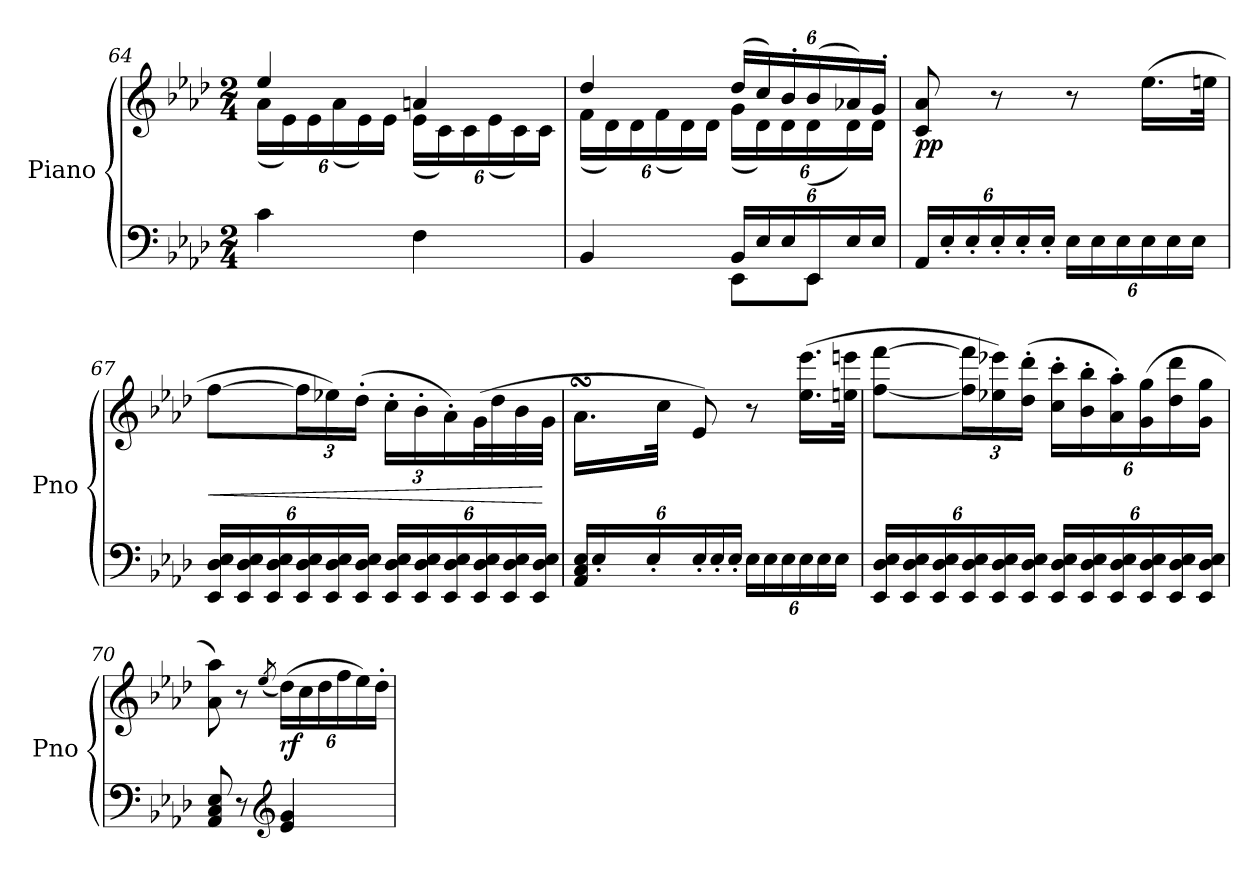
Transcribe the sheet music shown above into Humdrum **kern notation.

**kern	**kern	**dynam
*part1	*part1	*part1
*staff2	*staff1	*staff1/2
*I"Piano	*	*
*I'Pno	*	*
*clefF4	*clefG2	*
*k[b-e-a-d-]	*k[b-e-a-d-]	*
*M2/4	*M2/4	*
=64	=64	=64
*	*^	*
*	*	*Xbrackettup	*
4c\	4ee-/	(24a-\LL	.
.	.	24e-\)	.
.	.	24e-\	.
.	.	(24a-\	.
.	.	24e-\)	.
.	.	24e-\JJ	.
4F\	4an/	(24e-\LL	.
.	.	24c\)	.
.	.	24c\	.
.	.	(24e-\	.
.	.	24c\)	.
.	.	24c\JJ	.
!!LO:LB:g=z	!!
=65	=65	=65	=65
*^	*	*	*
4BB-/	4ryy	4dd-/	(24f\LL	.
.	.	.	24d-\)	.
.	.	.	24d-\	.
.	.	.	(24f\	.
.	.	.	24d-\)	.
.	.	.	24d-\JJ	.
*Xbrackettup	*	*	*	*
24BB-/LL	8EE-\L	(>24dd-/LL	(24g\LL	.
24E-/	.	24cc/)	24d-\)	.
24E-/	.	24b-'/	24d-\	.
24EE-/	8EE-\J	(>24b-/	(24d-\	.
24E-/	.	24a-X/)	24d-\)	.
24E-/JJ	.	24g'/JJ	24d-\JJ	.
*v	*v	*	*	*
=66	=66	=66	=66
!	!	!	!LO:DY:b
*	*v	*v	*
24AA-/LL	8c/ 8a-/	pp
24E-'/	.	.
24E-'/	.	.
24E-'/	8r	.
24E-'/	.	.
24E-'/JJ	.	.
24E-\LL	8r	.
24E-\	.	.
24E-\	.	.
24E-\	(16.ee-\LL	.
24E-\	.	.
24E-\JJ	.	.
.	32een\JJk	.
=67	=67	=67
!	!	!LO:HP:b
24EE-/ 24D-/ 24E-/LL	[8ff\L	<
24EE-/ 24D-/ 24E-/	.	.
24EE-/ 24D-/ 24E-/	.	.
24EE-/ 24D-/ 24E-/	24ff\L]	.
24EE-/ 24D-/ 24E-/	24ee-X\)	.
24EE-/ 24D-/ 24E-/JJ	(24dd-'\JJ	.
24EE-/ 24D-/ 24E-/LL	24cc'\LL	.
24EE-/ 24D-/ 24E-/	24b-'\	.
24EE-/ 24D-/ 24E-/	24a-'\)	.
24EE-/ 24D-/ 24E-/	(32g\L	.
.	32dd-\	.
24EE-/ 24D-/ 24E-/	.	.
.	32b-\	.
24EE-/ 24D-/ 24E-/JJ	.	.
.	32g\JJJ	[
!!LO:LB:g=z
=68	=68	=68
*	*^	*
24AA-/ 24C/ 24E-/LL	16.a-sSSs\LL	32.a-LLLyy	.
24E-'/	.	.	.
*	*	*brackettup	*
.	.	96b-JJJkyy	.
.	.	96a-yy	.
.	.	32gyy	.
24E-'/	.	.	.
.	32cc\JJk	.	.
.	.	96a-yy	.
.	.	32ryy	.
24E-'/	8e-/)	.	.
.	.	8ryy	.
24E-'/	.	.	.
24E-'/JJ	.	.	.
24E-\LL	8r	.	.
.	.	4ryy	.
24E-\	.	.	.
24E-\	.	.	.
24E-\	(>16.ee-\ 16.eee-\LL	.	.
24E-\	.	.	.
24E-\JJ	.	.	.
.	32een\ 32eeen\JJk	.	.
64ryy	64ryy	.	.
*	*v	*v	*
=69	=69	=69
24EE-/ 24D-/ 24E-/LL	[8ff\ [8fff\L	.
24EE-/ 24D-/ 24E-/	.	.
24EE-/ 24D-/ 24E-/	.	.
*	*Xbrackettup	*
24EE-/ 24D-/ 24E-/	24ff\] 24fff\]L	.
24EE-/ 24D-/ 24E-/	24ee-X\ 24eee-X\)	.
24EE-/ 24D-/ 24E-/JJ	(24dd-\' 24ddd-\'JJ	.
24EE-/ 24D-/ 24E-/LL	24cc\' 24ccc\'LL	.
24EE-/ 24D-/ 24E-/	24b-\' 24bb-\'	.
24EE-/ 24D-/ 24E-/	24a-\' 24aa-\')	.
24EE-/ 24D-/ 24E-/	(24g\ 24gg\	.
24EE-/ 24D-/ 24E-/	24dd-\ 24ddd-\	.
24EE-/ 24D-/ 24E-/JJ	24g\ 24gg\JJ	.
!!LO:LB:g=z
=70	=70	=70
8AA-/ 8C/ 8E-/	8a-\ 8aa-\)	.
8r	8r	.
*clefG2	*	*
.	(8qee-/	.
!	!	!LO:DY:b
4e-/ 4g/	(24dd-\LL)	rf
.	24cc\	.
.	24dd-\	.
.	24ff\	.
.	24ee-\)	.
.	24dd-'\JJ	.
=	=	=
*-	*-	*-
